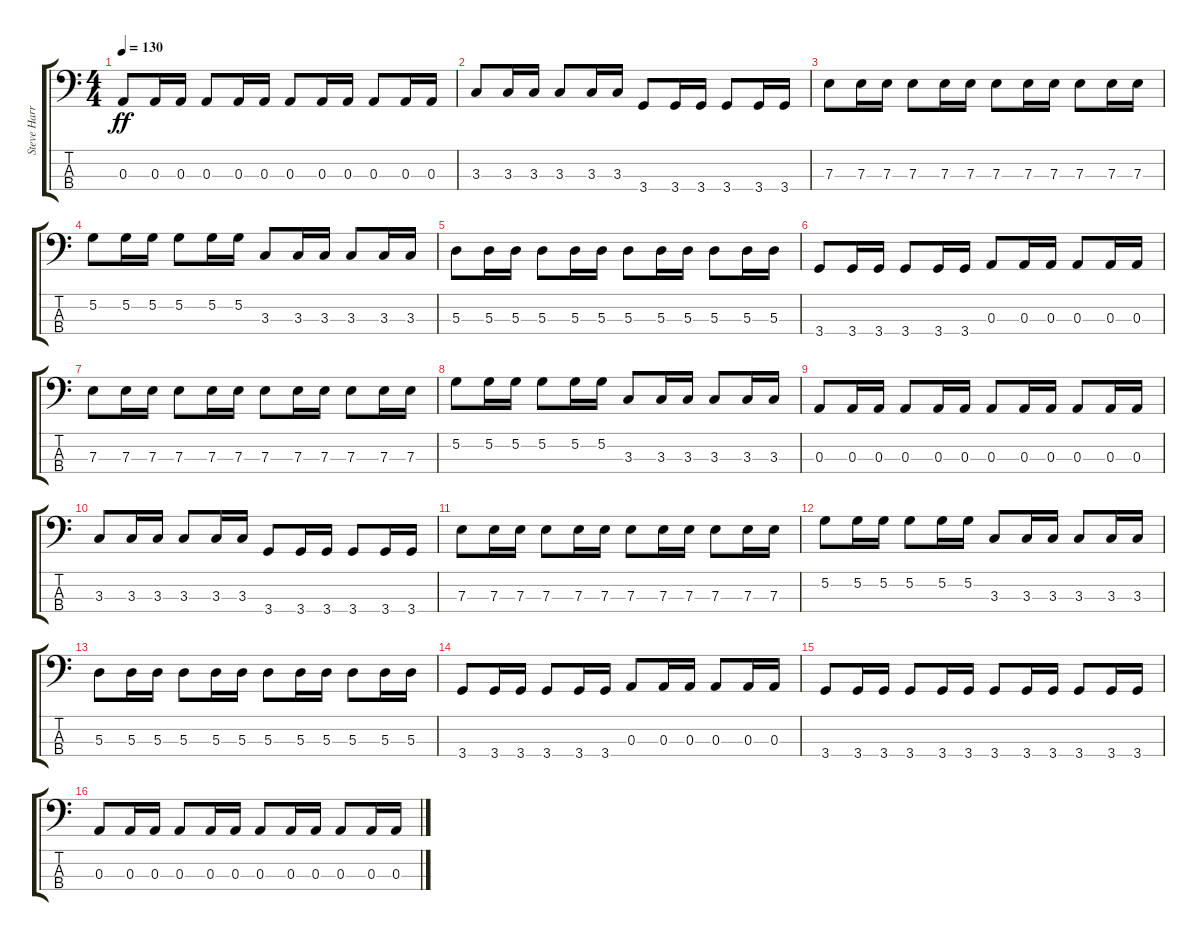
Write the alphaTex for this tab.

\track ("Steve Harris" "Steve Harr") {instrument electricbassfinger}
\staff {score tabs}
\tuning (G2 D2 A1 E1) {hide}
\ts (4 4)
\tempo 130
\clef f4
\ks c
0.3.8{dy ff} 0.3.16 0.3.16 0.3.8 0.3.16 0.3.16 0.3.8 0.3.16 0.3.16 0.3.8 0.3.16 0.3.16 |
3.3.8 3.3.16 3.3.16 3.3.8 3.3.16 3.3.16 3.4.8 3.4.16 3.4.16 3.4.8 3.4.16 3.4.16 |
7.3.8 7.3.16 7.3.16 7.3.8 7.3.16 7.3.16 7.3.8 7.3.16 7.3.16 7.3.8 7.3.16 7.3.16 |
5.2.8 5.2.16 5.2.16 5.2.8 5.2.16 5.2.16 3.3.8 3.3.16 3.3.16 3.3.8 3.3.16 3.3.16 |
5.3.8 5.3.16 5.3.16 5.3.8 5.3.16 5.3.16 5.3.8 5.3.16 5.3.16 5.3.8 5.3.16 5.3.16 |
3.4.8 3.4.16 3.4.16 3.4.8 3.4.16 3.4.16 0.3.8 0.3.16 0.3.16 0.3.8 0.3.16 0.3.16 |
7.3.8 7.3.16 7.3.16 7.3.8 7.3.16 7.3.16 7.3.8 7.3.16 7.3.16 7.3.8 7.3.16 7.3.16 |
5.2.8 5.2.16 5.2.16 5.2.8 5.2.16 5.2.16 3.3.8 3.3.16 3.3.16 3.3.8 3.3.16 3.3.16 |
0.3.8 0.3.16 0.3.16 0.3.8 0.3.16 0.3.16 0.3.8 0.3.16 0.3.16 0.3.8 0.3.16 0.3.16 |
3.3.8 3.3.16 3.3.16 3.3.8 3.3.16 3.3.16 3.4.8 3.4.16 3.4.16 3.4.8 3.4.16 3.4.16 |
7.3.8 7.3.16 7.3.16 7.3.8 7.3.16 7.3.16 7.3.8 7.3.16 7.3.16 7.3.8 7.3.16 7.3.16 |
5.2.8 5.2.16 5.2.16 5.2.8 5.2.16 5.2.16 3.3.8 3.3.16 3.3.16 3.3.8 3.3.16 3.3.16 |
5.3.8 5.3.16 5.3.16 5.3.8 5.3.16 5.3.16 5.3.8 5.3.16 5.3.16 5.3.8 5.3.16 5.3.16 |
3.4.8 3.4.16 3.4.16 3.4.8 3.4.16 3.4.16 0.3.8 0.3.16 0.3.16 0.3.8 0.3.16 0.3.16 |
3.4.8 3.4.16 3.4.16 3.4.8 3.4.16 3.4.16 3.4.8 3.4.16 3.4.16 3.4.8 3.4.16 3.4.16 |
0.3.8 0.3.16 0.3.16 0.3.8 0.3.16 0.3.16 0.3.8 0.3.16 0.3.16 0.3.8 0.3.16 0.3.16
